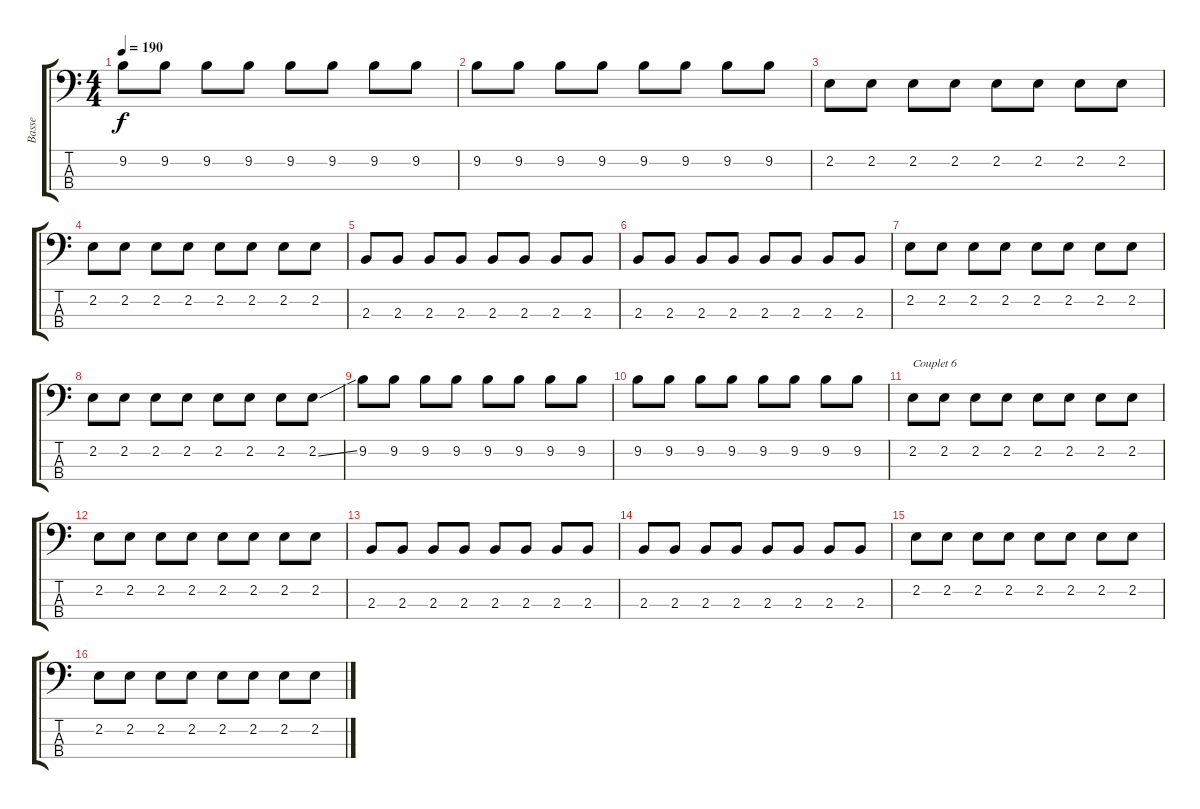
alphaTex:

\track ("Basse" "Basse") {instrument electricbassfinger}
\staff {score tabs}
\tuning (G2 D2 A1 E1) {hide}
\ts (4 4)
\tempo 190
\clef f4
\ks c
9.2.8{dy f} 9.2.8 9.2.8 9.2.8 9.2.8 9.2.8 9.2.8 9.2.8 |
9.2.8 9.2.8 9.2.8 9.2.8 9.2.8 9.2.8 9.2.8 9.2.8 |
2.2.8 2.2.8 2.2.8 2.2.8 2.2.8 2.2.8 2.2.8 2.2.8 |
2.2.8 2.2.8 2.2.8 2.2.8 2.2.8 2.2.8 2.2.8 2.2.8 |
2.3.8 2.3.8 2.3.8 2.3.8 2.3.8 2.3.8 2.3.8 2.3.8 |
2.3.8 2.3.8 2.3.8 2.3.8 2.3.8 2.3.8 2.3.8 2.3.8 |
2.2.8 2.2.8 2.2.8 2.2.8 2.2.8 2.2.8 2.2.8 2.2.8 |
2.2.8 2.2.8 2.2.8 2.2.8 2.2.8 2.2.8 2.2.8 2.2{ss}.8 |
9.2.8 9.2.8 9.2.8 9.2.8 9.2.8 9.2.8 9.2.8 9.2.8 |
9.2.8 9.2.8 9.2.8 9.2.8 9.2.8 9.2.8 9.2.8 9.2.8 |
2.2.8{txt "Couplet 6"} 2.2.8 2.2.8 2.2.8 2.2.8 2.2.8 2.2.8 2.2.8 |
2.2.8 2.2.8 2.2.8 2.2.8 2.2.8 2.2.8 2.2.8 2.2.8 |
2.3.8 2.3.8 2.3.8 2.3.8 2.3.8 2.3.8 2.3.8 2.3.8 |
2.3.8 2.3.8 2.3.8 2.3.8 2.3.8 2.3.8 2.3.8 2.3.8 |
2.2.8 2.2.8 2.2.8 2.2.8 2.2.8 2.2.8 2.2.8 2.2.8 |
2.2.8 2.2.8 2.2.8 2.2.8 2.2.8 2.2.8 2.2.8 2.2{ss}.8
